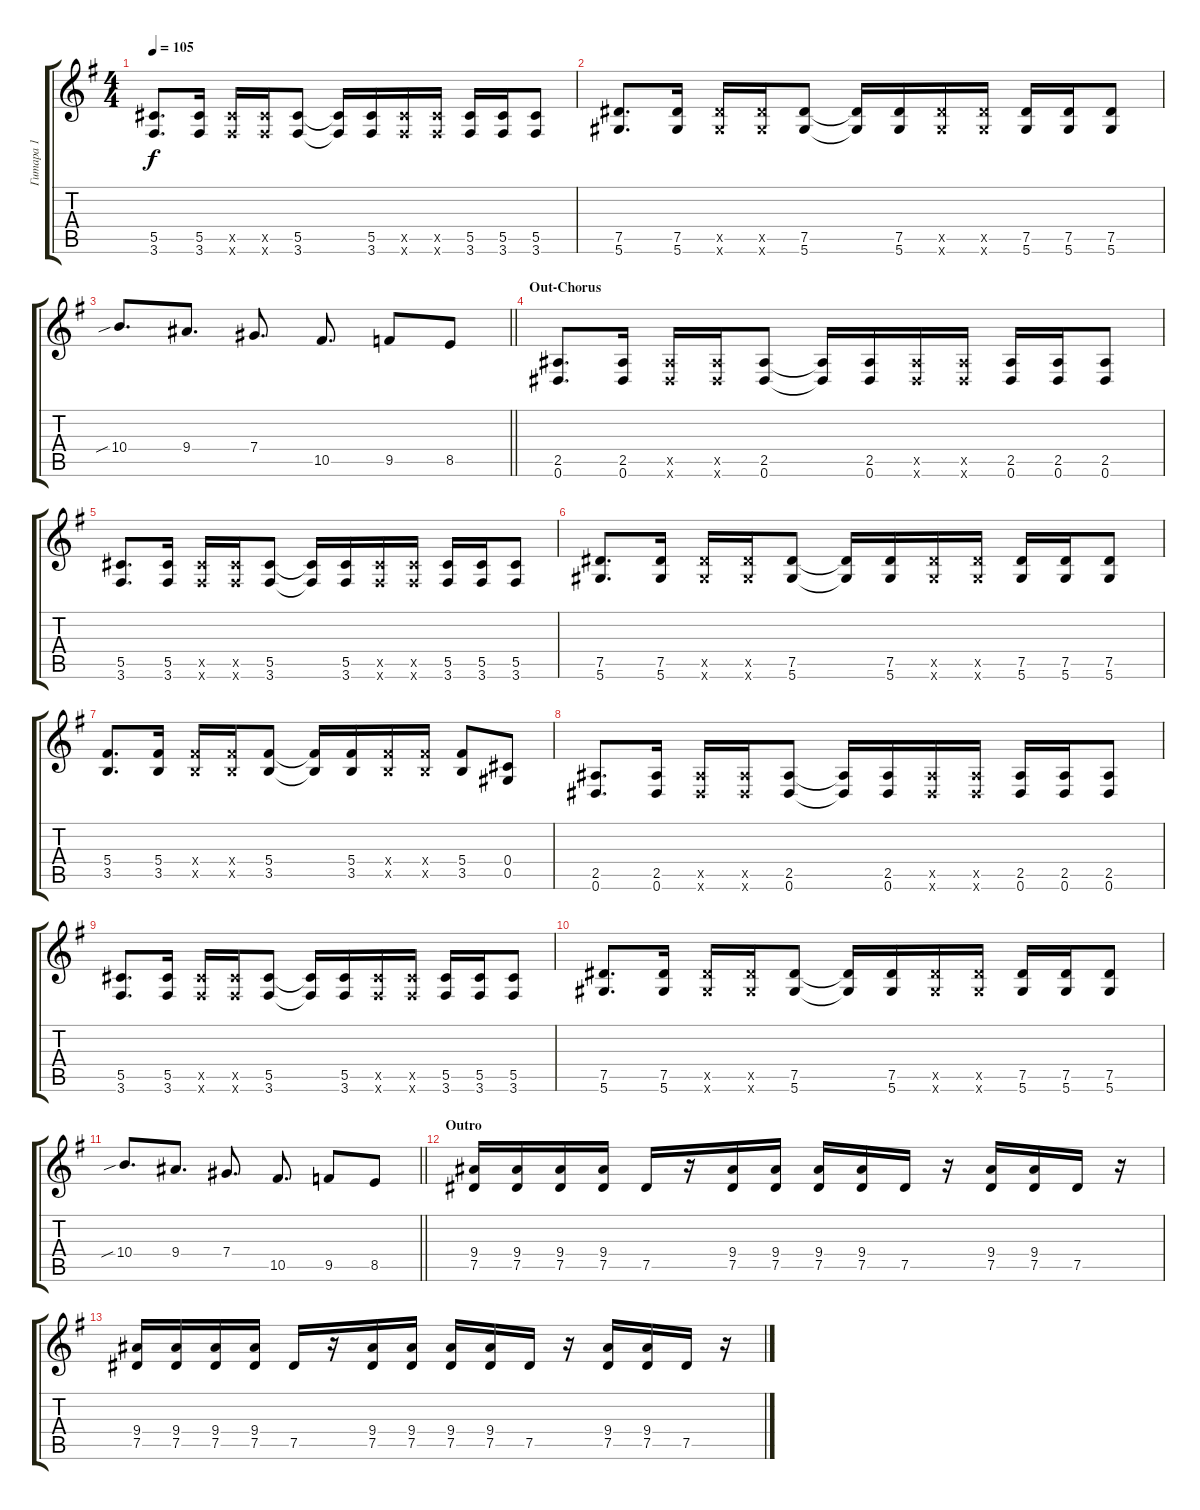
\track ("Гитара 1" "Гитара 1") {instrument distortionguitar}
\staff {score tabs}
\tuning (Eb4 Bb3 Gb3 Db3 Ab2 Eb2) {hide}
\ts (4 4)
\tempo 105
\clef g2
\ks eminor
(5.5 3.6).8{d dy f} (5.5 3.6).16 (5.5{x} 3.6{x}).16 (5.5{x} 3.6{x}).16 (5.5 3.6).8 (5.5{t} 3.6{t}).16 (5.5 3.6).16 (5.5{x} 3.6{x}).16 (5.5{x} 3.6{x}).16 (5.5 3.6).16 (5.5 3.6).16 (5.5 3.6).8 |
(7.5 5.6).8{d} (7.5 5.6).16 (7.5{x} 5.6{x}).16 (7.5{x} 5.6{x}).16 (7.5 5.6).8 (7.5{t} 5.6{t}).16 (7.5 5.6).16 (7.5{x} 5.6{x}).16 (7.5{x} 5.6{x}).16 (7.5 5.6).16 (7.5 5.6).16 (7.5 5.6).8 |
\barLineRight lightlight
10.4{sib}.8{d} 9.4.8{d} 7.4.8{d} 10.5.8{d} 9.5.8 8.5.8 |
\section ("" "Out-Chorus")
(2.5 0.6).8{d} (2.5 0.6).16 (2.5{x} 0.6{x}).16 (2.5{x} 0.6{x}).16 (2.5 0.6).8 (2.5{t} 0.6{t}).16 (2.5 0.6).16 (2.5{x} 0.6{x}).16 (2.5{x} 0.6{x}).16 (2.5 0.6).16 (2.5 0.6).16 (2.5 0.6).8 |
(5.5 3.6).8{d} (5.5 3.6).16 (5.5{x} 3.6{x}).16 (5.5{x} 3.6{x}).16 (5.5 3.6).8 (5.5{t} 3.6{t}).16 (5.5 3.6).16 (5.5{x} 3.6{x}).16 (5.5{x} 3.6{x}).16 (5.5 3.6).16 (5.5 3.6).16 (5.5 3.6).8 |
(7.5 5.6).8{d} (7.5 5.6).16 (7.5{x} 5.6{x}).16 (7.5{x} 5.6{x}).16 (7.5 5.6).8 (7.5{t} 5.6{t}).16 (7.5 5.6).16 (7.5{x} 5.6{x}).16 (7.5{x} 5.6{x}).16 (7.5 5.6).16 (7.5 5.6).16 (7.5 5.6).8 |
(5.4 3.5).8{d} (5.4 3.5).16 (5.4{x} 3.5{x}).16 (5.4{x} 3.5{x}).16 (5.4 3.5).8 (5.4{t} 3.5{t}).16 (5.4 3.5).16 (5.4{x} 3.5{x}).16 (5.4{x} 3.5{x}).16 (5.4 3.5).8 (0.4 0.5).8 |
(2.5 0.6).8{d} (2.5 0.6).16 (2.5{x} 0.6{x}).16 (2.5{x} 0.6{x}).16 (2.5 0.6).8 (2.5{t} 0.6{t}).16 (2.5 0.6).16 (2.5{x} 0.6{x}).16 (2.5{x} 0.6{x}).16 (2.5 0.6).16 (2.5 0.6).16 (2.5 0.6).8 |
(5.5 3.6).8{d} (5.5 3.6).16 (5.5{x} 3.6{x}).16 (5.5{x} 3.6{x}).16 (5.5 3.6).8 (5.5{t} 3.6{t}).16 (5.5 3.6).16 (5.5{x} 3.6{x}).16 (5.5{x} 3.6{x}).16 (5.5 3.6).16 (5.5 3.6).16 (5.5 3.6).8 |
(7.5 5.6).8{d} (7.5 5.6).16 (7.5{x} 5.6{x}).16 (7.5{x} 5.6{x}).16 (7.5 5.6).8 (7.5{t} 5.6{t}).16 (7.5 5.6).16 (7.5{x} 5.6{x}).16 (7.5{x} 5.6{x}).16 (7.5 5.6).16 (7.5 5.6).16 (7.5 5.6).8 |
\barLineRight lightlight
10.4{sib}.8{d} 9.4.8{d} 7.4.8{d} 10.5.8{d} 9.5.8 8.5.8 |
\section ("" "Outro")
(9.4 7.5).16 (9.4 7.5).16 (9.4 7.5).16 (9.4 7.5).16 7.5.16 r.16 (9.4 7.5).16 (9.4 7.5).16 (9.4 7.5).16 (9.4 7.5).16 7.5.16 r.16 (9.4 7.5).16 (9.4 7.5).16 7.5.16 r.16 |
(9.4 7.5).16 (9.4 7.5).16 (9.4 7.5).16 (9.4 7.5).16 7.5.16 r.16 (9.4 7.5).16 (9.4 7.5).16 (9.4 7.5).16 (9.4 7.5).16 7.5.16 r.16 (9.4 7.5).16 (9.4 7.5).16 7.5.16 r.16
